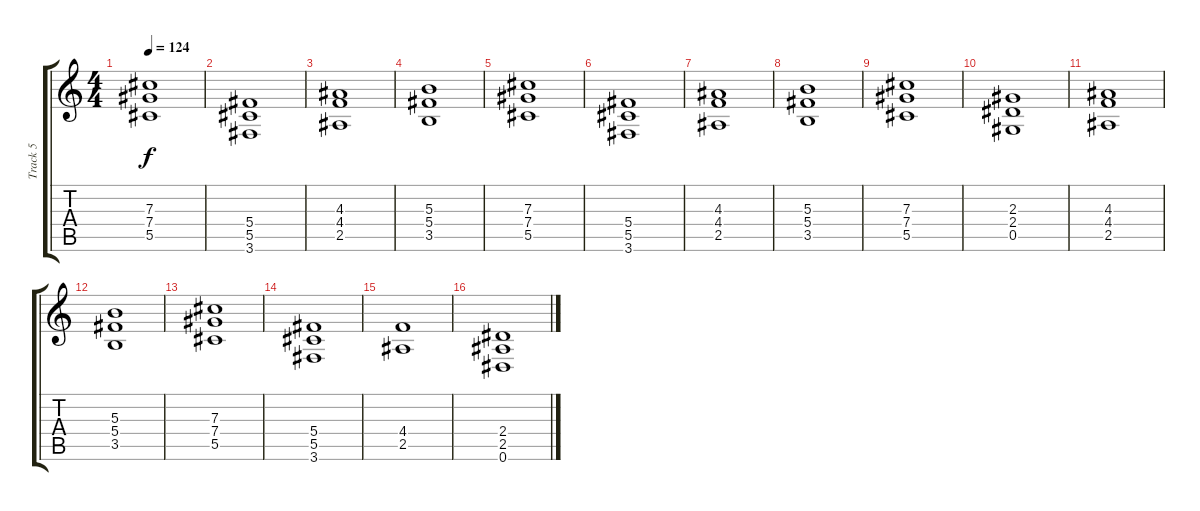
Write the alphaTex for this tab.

\track ("Track 5" "Track 5") {instrument distortionguitar}
\staff {score tabs}
\tuning (Eb4 Bb3 Gb3 Db3 Ab2 Eb2) {hide}
\ts (4 4)
\tempo 124
\clef g2
\ks c
(7.3 7.4 5.5).1{dy f} |
(5.4 5.5 3.6).1 |
(4.3 4.4 2.5).1 |
(5.3 5.4 3.5).1 |
(7.3 7.4 5.5).1 |
(5.4 5.5 3.6).1 |
(4.3 4.4 2.5).1 |
(5.3 5.4 3.5).1 |
(7.3 7.4 5.5).1 |
(2.3 2.4 0.5).1 |
(4.3 4.4 2.5).1 |
(5.3 5.4 3.5).1 |
(7.3 7.4 5.5).1 |
(5.4 5.5 3.6).1 |
(4.4 2.5).1 |
(2.4 2.5 0.6).1
